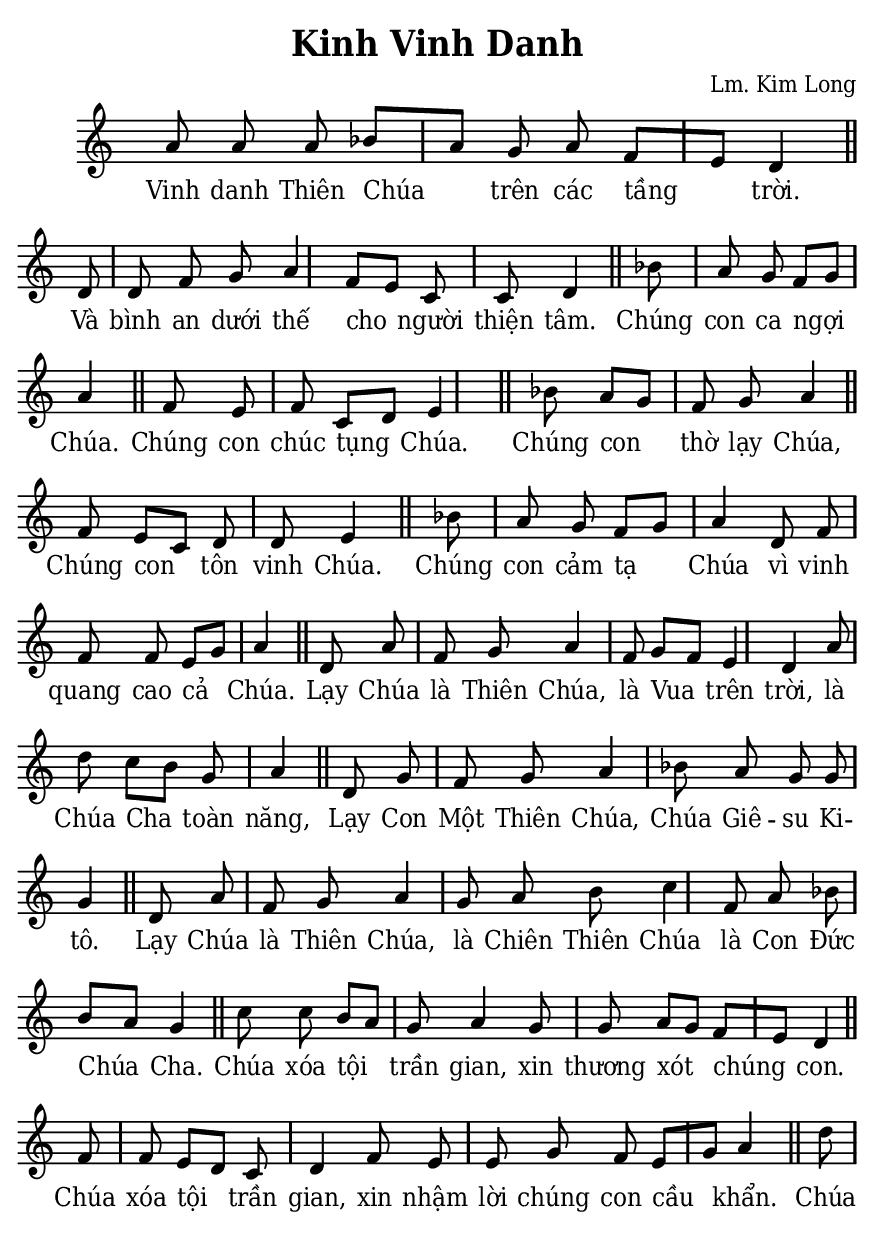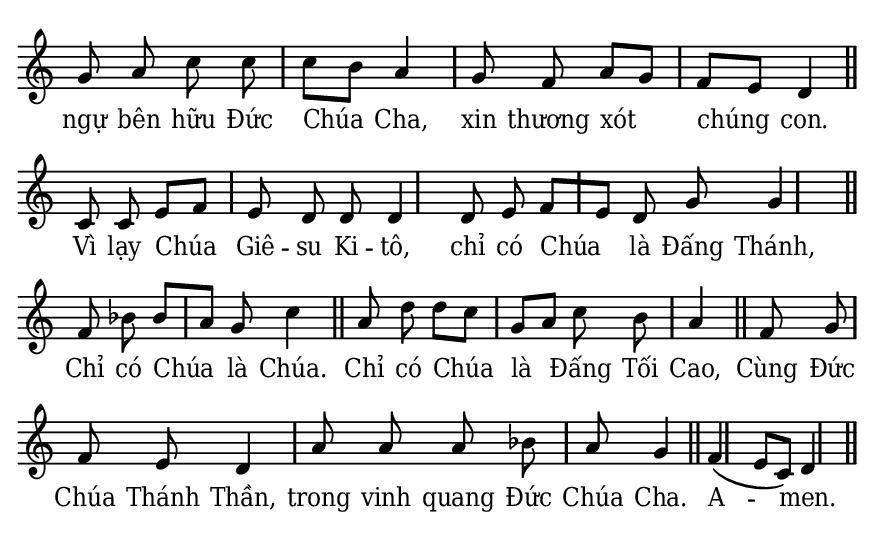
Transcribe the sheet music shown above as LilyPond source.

% Cài đặt chung\
\version "2.22.1"
\include "english.ly"
\include "gregorian.ly"

\header {
  title = "Kinh Vinh Danh"
  composer = "Lm. Kim Long"
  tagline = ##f
}

% Nhạc phiên khúc
nhacPhienKhucSop = \relative c'' {
  \autoBeamOff
  a8 a a bf [a] g a f [e] d4 \bar "||" \break
  d8 d f g a4 f8 [e] c c d4 \bar "||"
  bf'8 a g f [g] a4 \bar "||"
  f8 e f c [d] e4 \bar "||"
  bf'8 a [g] f g a4 \bar "||"
  f8 e [c] d d e4 \bar "||"
  bf'8 a g f [g] a4 d,8 f f f e [g] a4 \bar "||"
  d,8 a' f g a4 f8 g [f] e4 d a'8 d c [b] g a4 \bar "||"
  d,8 g f g a4 bf8 a g g g4 \bar "||"
  d8 a' f g a4 g8 a b c4 f,8 a bf b [a] g4 \bar "||"
  c8 c b [a] g a4 g8 g a [g] f [e] d4 \bar "||"
  f8 f e [d] c d4 f8 e e g f e [g] a4 \bar "||"
  d8 g, a c c c [b] a4 g8 f a [g] f [e] d4 \bar "||"
  c8 c e [f] e d d d4 d8 e f [e] d g g4 \bar "||"
  f8 bf bf [a] g c4 \bar "||"
  a8 d d [c] g [a] c b a4 \bar "||"
  f8 g f e d4 a'8 a a bf a g4 \bar "||"
  f4 (e8 [c]) d4 \bar "||"
}

% Lời phiên khúc
loiPhienKhucSop = \lyrics {
  Vinh danh Thiên Chúa trên các tầng trời.
  Và bình an dưới thế cho người thiện tâm.
  Chúng con ca ngợi Chúa.
  Chúng con chúc tụng Chúa.
  Chúng con thờ lạy Chúa,
  Chúng con tôn vinh Chúa.
  Chúng con cảm tạ Chúa vì vinh quang cao cả Chúa.
  Lạy Chúa là Thiên Chúa, là Vua trên trời,
  là Chúa Cha toàn năng,
  Lạy Con Một Thiên Chúa, Chúa Giê -- su Ki -- tô.
  Lạy Chúa là Thiên Chúa, là Chiên Thiên Chúa
  là Con Đức Chúa Cha.
  Chúa xóa tội trần gian, xin thương xót chúng con.
  Chúa xóa tội trần gian, xin nhậm lời chúng con cầu khẩn.
  Chúa ngự bên hữu Đức Chúa Cha, xin thương xót chúng con.
  Vì lạy Chúa Giê -- su Ki -- tô, chỉ có Chúa là Đấng Thánh,
  Chỉ có Chúa là Chúa. Chỉ có Chúa là Đấng Tối Cao,
  Cùng Đức Chúa Thánh Thần, trong vinh quang Đức Chúa Cha.
  A -- men.
}

% Dàn trang
\paper {
  #(set-paper-size "a5")
  top-margin = 3\mm
  bottom-margin = 3\mm
  left-margin = 3\mm
  right-margin = 3\mm
  #(define fonts
	 (make-pango-font-tree "Deja Vu Serif Condensed"
	 		       "Deja Vu Serif Condensed"
			       "Deja Vu Serif Condensed"
			       (/ 20 20)))
  print-page-number = ##f
}

TongNhip = {
  \key c \major \time 2/4
  \set Timing.beamExceptions = #'()
  \set Timing.baseMoment = #(ly:make-moment 1/4)
}

\score {
  \new ChoirStaff <<
    \new Staff <<
      \new Voice = "beSop" {
        \clef treble \TongNhip \nhacPhienKhucSop
      }
      \new Lyrics \lyricsto beSop \loiPhienKhucSop
    >>
  >>
  \layout {
    \override Staff.TimeSignature.transparent = ##t
    \override Lyrics.LyricSpace.minimum-distance = #1
    \override LyricHyphen.minimum-distance = #2
    \override Score.BarNumber.break-visibility = ##(#f #f #f)
    \override Score.SpacingSpanner.uniform-stretching = ##t
    \override Score.SpacingSpanner.packed-spacing = ##f
    \set Score.defaultBarType = ""
    ragged-last = ##f
    indent = #10
  } 
}
